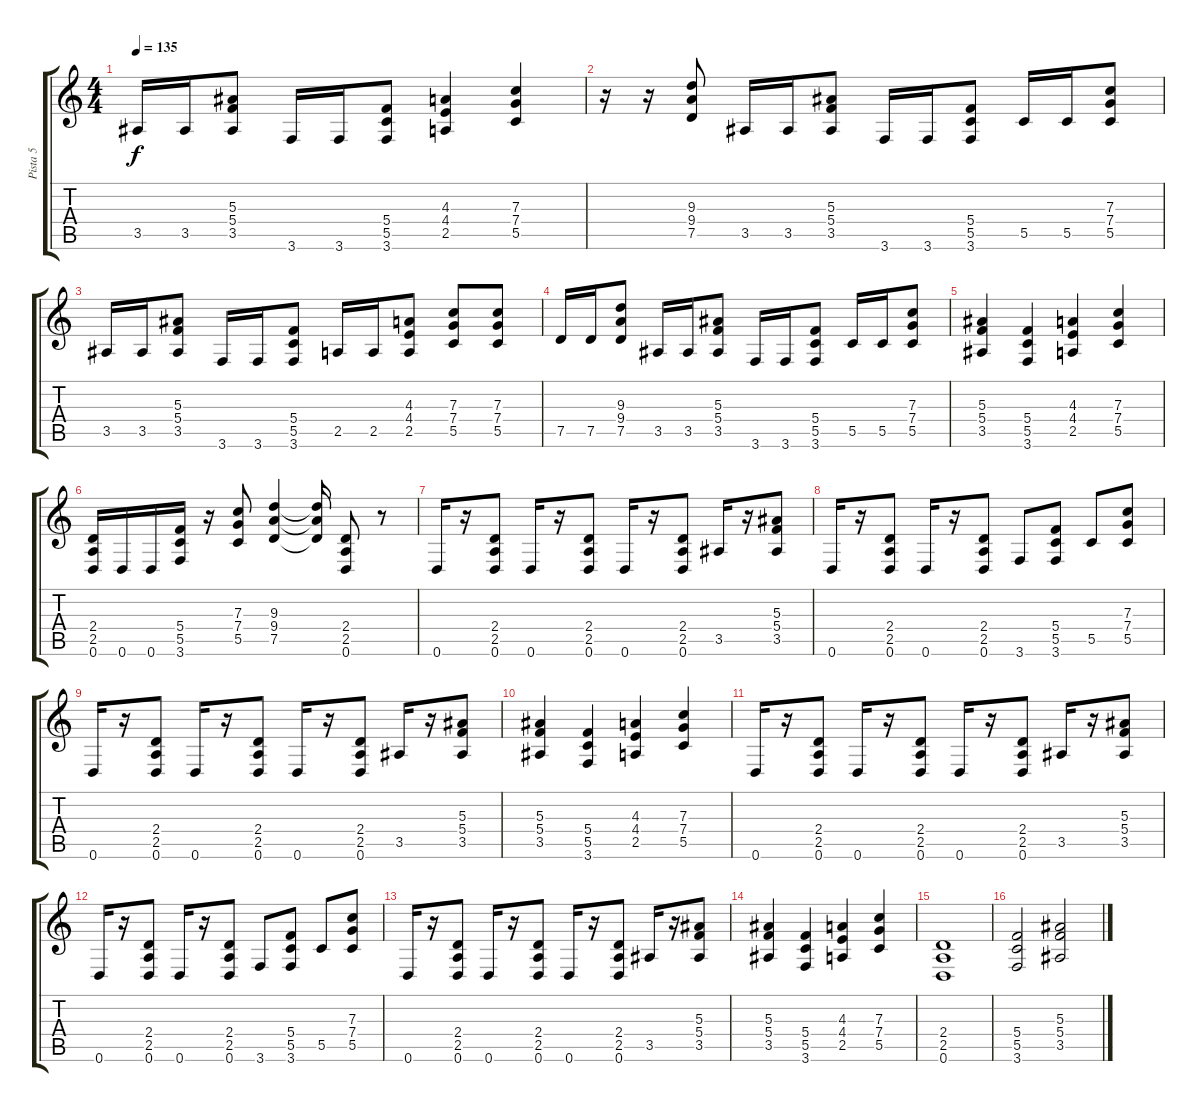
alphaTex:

\track ("Pista 5" "Pista 5") {instrument distortionguitar}
\staff {score tabs}
\tuning (D4 A3 F3 C3 G2 D2) {hide}
\ts (4 4)
\tempo 135
\clef g2
\ks c
3.5.16{dy f} 3.5.16 (5.3 5.4 3.5).8 3.6.16 3.6.16 (5.4 5.5 3.6).8 (4.3 4.4 2.5).4 (7.3 7.4 5.5).4 |
r.16 r.16 (9.3 9.4 7.5).8 3.5.16 3.5.16 (5.3 5.4 3.5).8 3.6.16 3.6.16 (5.4 5.5 3.6).8 5.5.16 5.5.16 (7.3 7.4 5.5).8 |
3.5.16 3.5.16 (5.3 5.4 3.5).8 3.6.16 3.6.16 (5.4 5.5 3.6).8 2.5.16 2.5.16 (4.3 4.4 2.5).8 (7.3 7.4 5.5).8 (7.3 7.4 5.5).8 |
7.5.16 7.5.16 (9.3 9.4 7.5).8 3.5.16 3.5.16 (5.3 5.4 3.5).8 3.6.16 3.6.16 (5.4 5.5 3.6).8 5.5.16 5.5.16 (7.3 7.4 5.5).8 |
(5.3 5.4 3.5).4 (5.4 5.5 3.6).4 (4.3 4.4 2.5).4 (7.3 7.4 5.5).4 |
(2.4 2.5 0.6).16 0.6.16 0.6.16 (5.4 5.5 3.6).16 r.16 (7.3 7.4 5.5).8 (9.3 9.4 7.5).4 (9.3{t} 9.4{t} 7.5{t}).16 (2.4 2.5 0.6).8 r.8 |
0.6.16 r.16 (2.4 2.5 0.6).8 0.6.16 r.16 (2.4 2.5 0.6).8 0.6.16 r.16 (2.4 2.5 0.6).8 3.5.16 r.16 (5.3 5.4 3.5).8 |
0.6.16 r.16 (2.4 2.5 0.6).8 0.6.16 r.16 (2.4 2.5 0.6).8 3.6.8 (5.4 5.5 3.6).8 5.5.8 (7.3 7.4 5.5).8 |
0.6.16 r.16 (2.4 2.5 0.6).8 0.6.16 r.16 (2.4 2.5 0.6).8 0.6.16 r.16 (2.4 2.5 0.6).8 3.5.16 r.16 (5.3 5.4 3.5).8 |
(5.3 5.4 3.5).4 (5.4 5.5 3.6).4 (4.3 4.4 2.5).4 (7.3 7.4 5.5).4 |
0.6.16 r.16 (2.4 2.5 0.6).8 0.6.16 r.16 (2.4 2.5 0.6).8 0.6.16 r.16 (2.4 2.5 0.6).8 3.5.16 r.16 (5.3 5.4 3.5).8 |
0.6.16 r.16 (2.4 2.5 0.6).8 0.6.16 r.16 (2.4 2.5 0.6).8 3.6.8 (5.4 5.5 3.6).8 5.5.8 (7.3 7.4 5.5).8 |
0.6.16 r.16 (2.4 2.5 0.6).8 0.6.16 r.16 (2.4 2.5 0.6).8 0.6.16 r.16 (2.4 2.5 0.6).8 3.5.16 r.16 (5.3 5.4 3.5).8 |
(5.3 5.4 3.5).4 (5.4 5.5 3.6).4 (4.3 4.4 2.5).4 (7.3 7.4 5.5).4 |
(2.4 2.5 0.6).1 |
(5.4 5.5 3.6).2 (5.3 5.4 3.5).2
